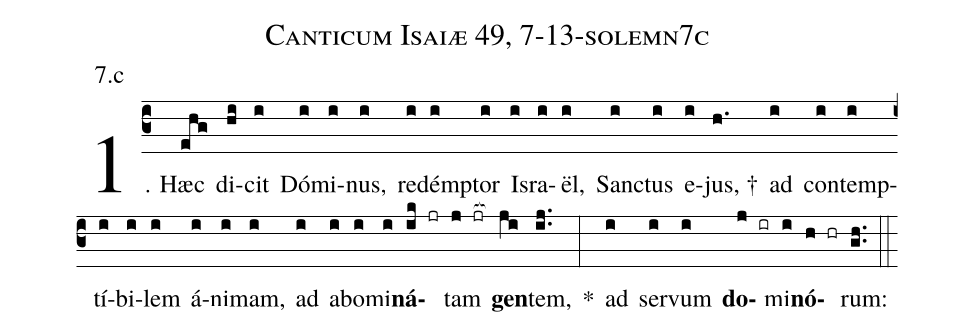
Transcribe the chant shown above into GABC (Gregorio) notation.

name: Canticum Isaiæ 49, 7-13-solemn7c;
annotation: 7.c;
%%
(c3)1. Hæc(ehg) di(hi)cit(i) Dó(i)mi(i)nus,(i) red(i)émp(i)tor(i) Is(i)ra(i)ël,(i) Sanc(i)tus(i) e(i)jus, †(h.) ad(i) con(i)temp(i)tí(i)bi(i)lem(i) á(i)ni(i)mam,(i) ad(i) ab(i)o(i)mi(i)<b>ná</b>(ik jr)tam(j jr[ocb:1{]) <b>gen</b>(ji[ocb:0}])tem,(ij..) *(:) ad(i) ser(i)vum(i) <b>do</b>(j ir)mi(i)<b>nó</b>(h hr)rum:(gh..) (::)
